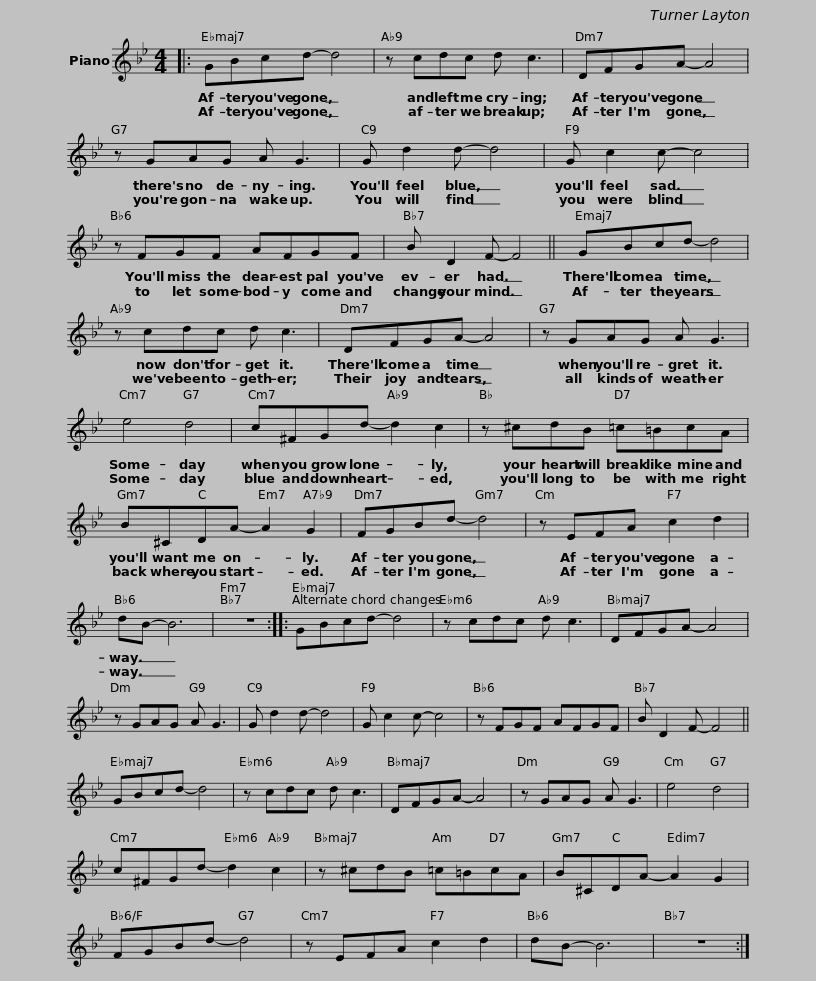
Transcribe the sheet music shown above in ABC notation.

X:1
L:1/8
M:4/4
I:linebreak $
K:Bb
V:1 treble
V:1
|: GBcd- d4 | z cdc d c3 | DFGA- A4 |$ z GAG A G3 | G d2 d- d4 | %5
 G c2 c- c4 |$ z FGF AFGF | B D2 F- F4 || GBcd- d4 |$ z cdc d c3 | %10
 DFGA- A4 | z GAG A G3 | e4 d4 |$ c^FGd- d2 c2 | z ^cdB =c=BcA |$ %15
 B^CDA- A2 G2 | FGBd- d4 |$ z EFA c2 d2 | dB- B6 | z8 ::$ %20
 GBcd- d4 | z cdc d c3 | DFGA- A4 | z GAG A G3 |$ G d2 d- d4 | %25
 G c2 c- c4 | z FGF AFGF | B D2 F- F4 ||$ GBcd- d4 | z cdc d c3 | %30
 DFGA- A4 |$ z GAG A G3 | e4 d4 | c^FGd- d2 c2 |$ z ^cdB =c=BcA | %35
 B^CDA- A2 G2 | FGBd- d4 |$ z EFA c2 d2 | dB- B6 | z8 :| %40
